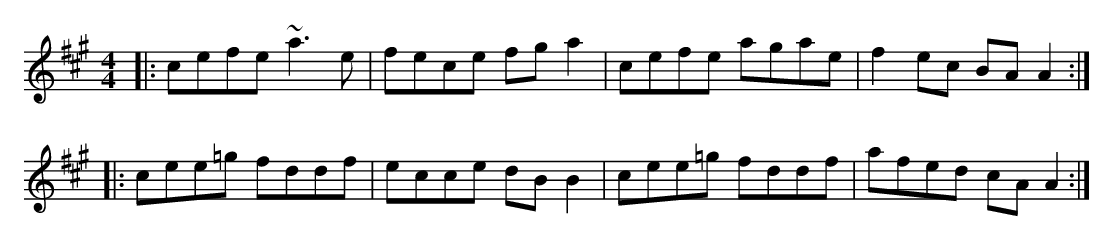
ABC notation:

X:1
M:4/4
K:A
|:cefe ~a3 e|fece fga2|cefe agae|f2ec BA A2:|
|:cee=g fddf|ecce dBB2|cee=g fddf|afed cA A2:|
